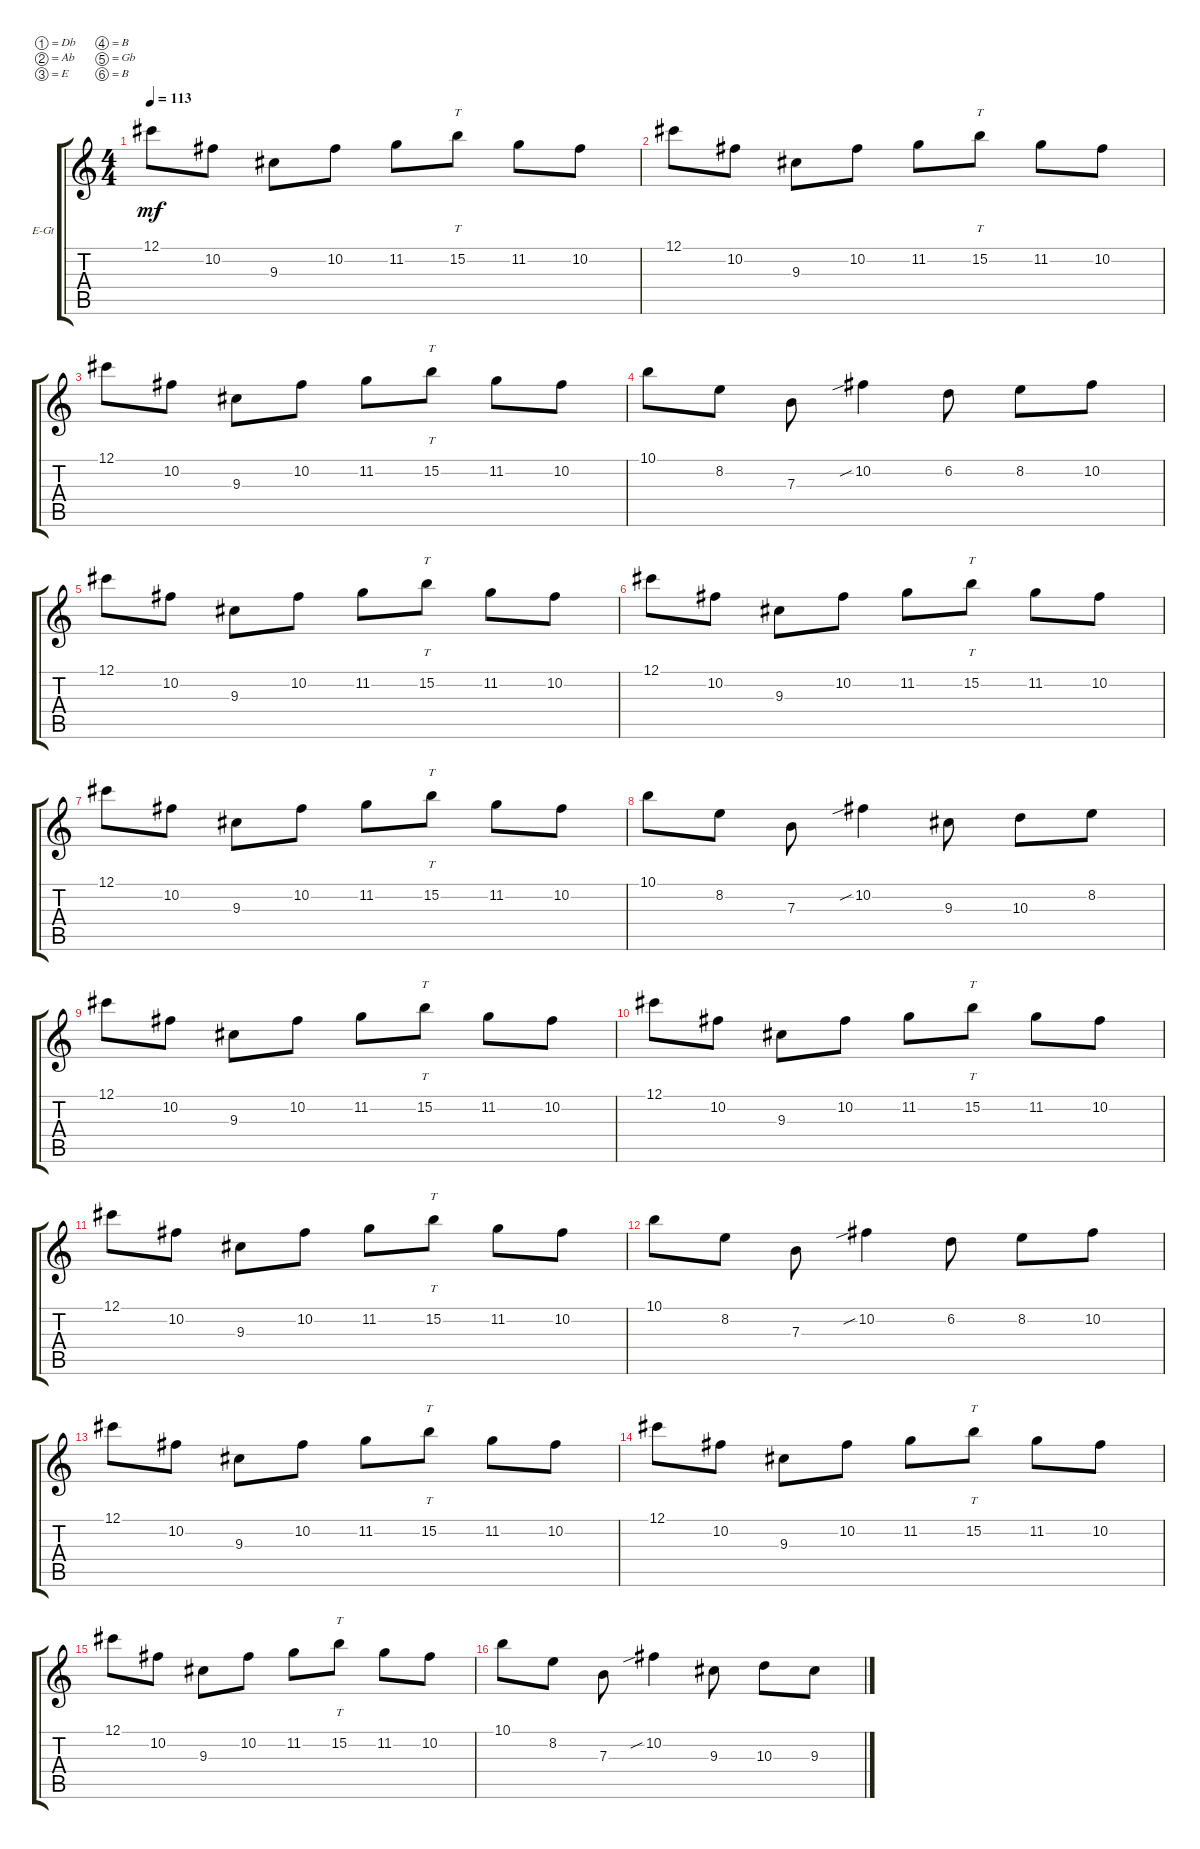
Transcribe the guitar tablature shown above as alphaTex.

\bracketExtendMode groupsimilarinstruments
\firstSystemTrackNameOrientation horizontal
\otherSystemsTrackNameOrientation horizontal
\track ("Solo Guitar" "E-Gt") {instrument distortionguitar}
\staff {score tabs}
\tuning (Db4 Ab3 E3 B2 Gb2 B1)
\ts (4 4)
\tempo 113
\clef g2
\ks c
12.1.8{dy mf} 10.2.8 9.3.8 10.2.8 11.2.8 15.2.8{tt} 11.2.8 10.2.8 |
12.1.8 10.2.8 9.3.8 10.2.8 11.2.8 15.2.8{tt} 11.2.8 10.2.8 |
12.1.8 10.2.8 9.3.8 10.2.8 11.2.8 15.2.8{tt} 11.2.8 10.2.8 |
10.1.8 8.2.8 7.3.8 10.2{sib}.4 6.2.8 8.2.8 10.2.8 |
12.1.8 10.2.8 9.3.8 10.2.8 11.2.8 15.2.8{tt} 11.2.8 10.2.8 |
12.1.8 10.2.8 9.3.8 10.2.8 11.2.8 15.2.8{tt} 11.2.8 10.2.8 |
12.1.8 10.2.8 9.3.8 10.2.8 11.2.8 15.2.8{tt} 11.2.8 10.2.8 |
10.1.8 8.2.8 7.3.8 10.2{sib}.4 9.3.8 10.3.8 8.2.8 |
12.1.8 10.2.8 9.3.8 10.2.8 11.2.8 15.2.8{tt} 11.2.8 10.2.8 |
12.1.8 10.2.8 9.3.8 10.2.8 11.2.8 15.2.8{tt} 11.2.8 10.2.8 |
12.1.8 10.2.8 9.3.8 10.2.8 11.2.8 15.2.8{tt} 11.2.8 10.2.8 |
10.1.8 8.2.8 7.3.8 10.2{sib}.4 6.2.8 8.2.8 10.2.8 |
12.1.8 10.2.8 9.3.8 10.2.8 11.2.8 15.2.8{tt} 11.2.8 10.2.8 |
12.1.8 10.2.8 9.3.8 10.2.8 11.2.8 15.2.8{tt} 11.2.8 10.2.8 |
12.1.8 10.2.8 9.3.8 10.2.8 11.2.8 15.2.8{tt} 11.2.8 10.2.8 |
10.1.8 8.2.8 7.3.8 10.2{sib}.4 9.3.8 10.3.8 9.3.8
